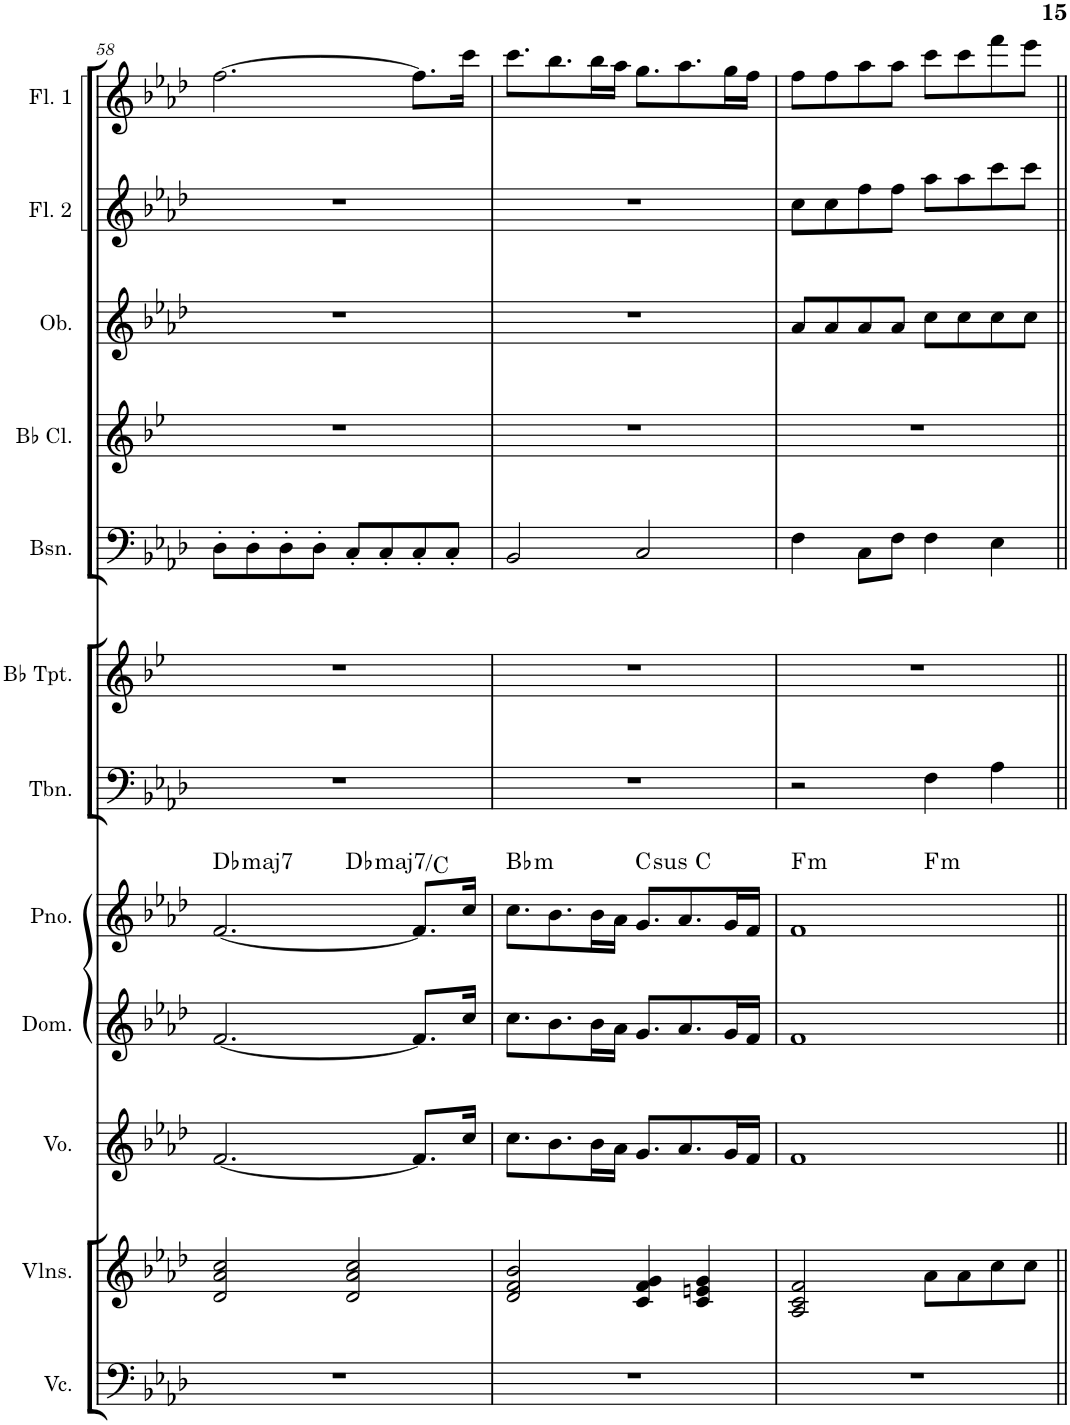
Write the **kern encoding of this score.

**kern	**kern	**kern	**kern	**kern	**harte	**kern	**kern	**kern	**kern	**kern	**kern	**kern
*part12	*part11	*part10	*part9	*part8	*part8	*part7	*part6	*part5	*part4	*part3	*part2	*part1
*staff12	*staff11	*staff10	*staff9	*staff8	*	*staff7	*staff6	*staff5	*staff4	*staff3	*staff2	*staff1
*I"Violoncello	*I"Violins	*I"Voice	*I"Domra	*I"Piano	*	*I"Trombone	*I"Bb Trumpet	*I"Bassoon	*I"Bb Clarinet	*I"Oboe	*I"Flute 2	*I"Flute 1
*I'Vc.	*I'Vlns.	*I'Vo.	*I'Dom.	*I'Pno.	*	*I'Tbn.	*I'Bb Tpt.	*I'Bsn.	*I'Bb Cl.	*I'Ob.	*I'Fl. 2	*I'Fl. 1
!!LO:PB:g=z
*clefF4	*clefG2	*clefG2	*clefG2	*clefG2	*	*clefF4	*clefG2	*clefF4	*clefG2	*clefG2	*clefG2	*clefG2
*	*	*	*	*	*	*	*Trd1c2	*	*Trd1c2	*	*	*
*k[b-e-a-d-]	*k[b-e-a-d-]	*k[b-e-a-d-]	*k[b-e-a-d-]	*k[b-e-a-d-]	*	*k[b-e-a-d-]	*k[b-e-]	*k[b-e-a-d-]	*k[b-e-]	*k[b-e-a-d-]	*k[b-e-a-d-]	*k[b-e-a-d-]
*M4/4	*M4/4	*M4/4	*M4/4	*M4/4	*	*M4/4	*M4/4	*M4/4	*M4/4	*M4/4	*M4/4	*M4/4
=58	=58	=58	=58	=58	=58	=58	=58	=58	=58	=58	=58	=58
!	!	!	!	!	!LO:H:kt=maj7	!	!	!	!	!	!	!
*	*	*	*	*^	*	*	*	*	*	*	*	*
1r	2d-/ 2a-/ 2cc/	[2.f/	[2.f/	[2.f/	2ryy	Db:maj7	1r	1r	8D-'\L	1r	1r	1r	[2.ff\
.	.	.	.	.	.	.	.	.	8D-'\	.	.	.	.
.	.	.	.	.	.	.	.	.	8D-'\	.	.	.	.
.	.	.	.	.	.	.	.	.	8D-'\J	.	.	.	.
!	!	!	!	!	!	!LO:H:kt=maj7	!	!	!	!	!	!	!
.	2d-/ 2a-/ 2cc/	.	.	.	2ryy	Db:maj7/7	.	.	8C'/L	.	.	.	.
.	.	.	.	.	.	.	.	.	8C'/	.	.	.	.
.	.	8.f/L]	8.f/L]	8.f/L]	.	.	.	.	8C'/	.	.	.	8.ff\L]
.	.	.	.	.	.	.	.	.	8C'/J	.	.	.	.
.	.	16cc/Jk	16cc/Jk	16cc/Jk	.	.	.	.	.	.	.	.	16ccc\Jk
=59	=59	=59	=59	=59	=59	=59	=59	=59	=59	=59	=59	=59	=59
!	!	!	!	!	!	!LO:H:kt=m	!	!	!	!	!	!	!
1r	2d-/ 2f/ 2b-/	8.cc\L	8.cc\L	8.cc\L	2.ryy	Bb:min	1r	1r	2BB-/	1r	1r	1r	8.ccc\L
.	.	8.b-\	8.b-\	8.b-\	.	.	.	.	.	.	.	.	8.bb-\
.	.	16b-\L	16b-\L	16b-\L	.	.	.	.	.	.	.	.	16bb-\L
.	.	16a-\JJ	16a-\JJ	16a-\JJ	.	.	.	.	.	.	.	.	16aa-\JJ
!	!	!	!	!	!	!LO:H:kt=sus	!	!	!	!	!	!	!
.	4c/ 4f/ 4g/	8.g/L	8.g/L	8.g/L	.	C:sus4	.	.	2C/	.	.	.	8.gg\L
.	.	8.a-/	8.a-/	8.a-/	.	.	.	.	.	.	.	.	8.aa-\
.	4c/ 4en/ 4g/	.	.	.	4ryy	C:maj	.	.	.	.	.	.	.
.	.	16g/L	16g/L	16g/L	.	.	.	.	.	.	.	.	16gg\L
.	.	16f/JJ	16f/JJ	16f/JJ	.	.	.	.	.	.	.	.	16ff\JJ
=60	=60	=60	=60	=60	=60	=60	=60	=60	=60	=60	=60	=60	=60
!	!	!	!	!	!	!LO:H:kt=m	!	!	!	!	!	!	!
1r	2A-/ 2c/ 2f/	1f	1f	1f	2ryy	F:min	2r	1r	4F\	1r	8a-/L	8cc\L	8ff\L
.	.	.	.	.	.	.	.	.	.	.	8a-/	8cc\	8ff\
.	.	.	.	.	.	.	.	.	8C\L	.	8a-/	8ff\	8aa-\
.	.	.	.	.	.	.	.	.	8F\J	.	8a-/J	8ff\J	8aa-\J
!	!	!	!	!	!	!LO:H:kt=m	!	!	!	!	!	!	!
.	8a-\L	.	.	.	2ryy	F:min	4F\	.	4F\	.	8cc\L	8aa-\L	8ccc\L
.	8a-\	.	.	.	.	.	.	.	.	.	8cc\	8aa-\	8ccc\
.	8cc\	.	.	.	.	.	4A-\	.	4E-\	.	8cc\	8ccc\	8fff\
.	8cc\J	.	.	.	.	.	.	.	.	.	8cc\J	8ccc\J	8eee-\J
*	*	*	*	*v	*v	*	*	*	*	*	*	*	*
=||	=||	=||	=||	=||	=||	=||	=||	=||	=||	=||	=||	=||
*-	*-	*-	*-	*-	*-	*-	*-	*-	*-	*-	*-	*-
